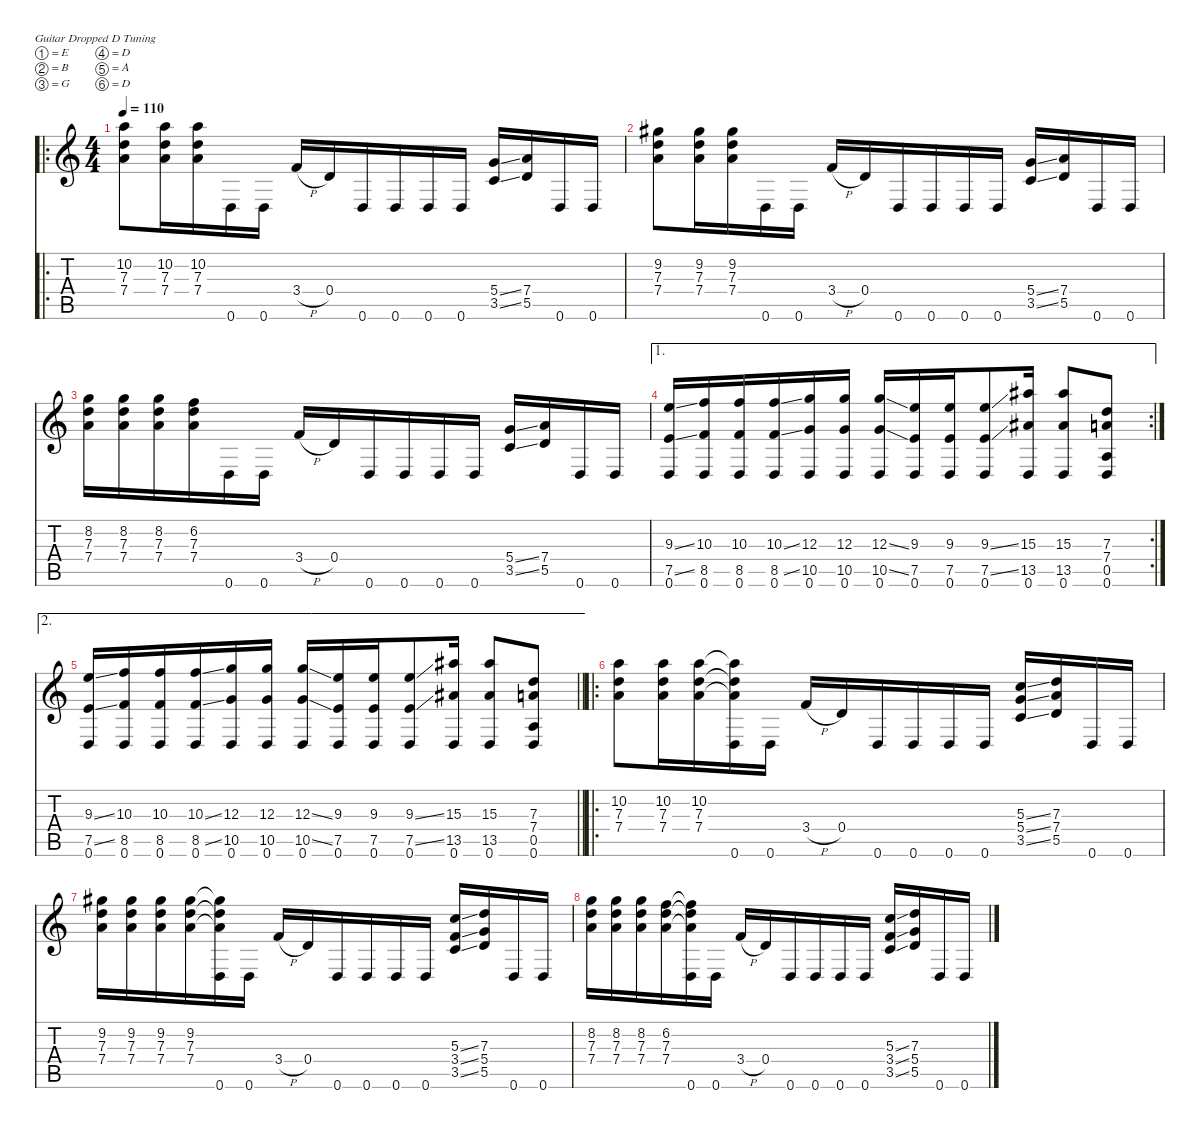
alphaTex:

\defaultSystemsLayout 4
\hideDynamics
\bracketExtendMode nobrackets
\singleTrackTrackNamePolicy hidden
\multiTrackTrackNamePolicy hidden
\firstSystemTrackNameMode fullname
\otherSystemsTrackNameOrientation horizontal
\track ("Guitar 1" "dist.guit.") {mute instrument distortionguitar}
\staff {score tabs}
\tuning (E4 B3 G3 D3 A2 D2)
\ro
\ts (4 4)
\beaming (8 3 3 3 3)
\tempo 110
\clef g2
\ks aminor
(10.2 7.3 7.4).8{dy f beam Down} (10.2 7.3 7.4).16{beam Down} (10.2 7.3 7.4).16{beam Down} 0.6.16{beam Down} 0.6.16{beam Down} 3.4{h}.16{beam Up} 0.4.16{beam Up} 0.6.16{beam Up} 0.6.16{beam Up} 0.6.16{beam Up} 0.6.16{beam Up} (5.4{ss} 3.5{ss}).16{beam Up} (7.4 5.5).16{beam Up} 0.6.16{beam Up} 0.6.16{beam Up} |
(9.2{acc #} 7.3 7.4).8{beam Down} (9.2{acc #} 7.3 7.4).16{beam Down} (9.2{acc #} 7.3 7.4).16{beam Down} 0.6.16{beam Down} 0.6.16{beam Down} 3.4{h}.16{beam Up} 0.4.16{beam Up} 0.6.16{beam Up} 0.6.16{beam Up} 0.6.16{beam Up} 0.6.16{beam Up} (5.4{ss} 3.5{ss}).16{beam Up} (7.4 5.5).16{beam Up} 0.6.16{beam Up} 0.6.16{beam Up} |
(8.2 7.3 7.4).16{beam Down} (8.2 7.3 7.4).16{beam Down} (8.2 7.3 7.4).16{beam Down} (6.2 7.3 7.4).16{beam Down} 0.6.16{beam Down} 0.6.16{beam Down} 3.4{h}.16{beam Up} 0.4.16{beam Up} 0.6.16{beam Up} 0.6.16{beam Up} 0.6.16{beam Up} 0.6.16{beam Up} (5.4{ss} 3.5{ss}).16{beam Up} (7.4 5.5).16{beam Up} 0.6.16{beam Up} 0.6.16{beam Up} |
\ae 1
\rc 2
(9.3{ss} 7.5{ss} 0.6).16{beam Up} (10.3 8.5 0.6).16{beam Up} (10.3 8.5 0.6).16{beam Up} (10.3{ss} 8.5{ss} 0.6).16{beam Up} (12.3 10.5 0.6).16{beam Up} (12.3 10.5 0.6).16{beam Up} (12.3{ss} 10.5{ss} 0.6).16{beam Up} (9.3 7.5 0.6).16{beam Up} (9.3 7.5 0.6).16{beam Up} (9.3{ss} 7.5{ss} 0.6).8{beam Up} (15.3{acc #} 13.5{acc #} 0.6).16{beam Up} (15.3{acc #} 13.5{acc #} 0.6).8{beam Up} (7.3 7.4 0.5 0.6).8{beam Up} |
\ae 2
\barLineRight lightlight
(9.3{ss} 7.5{ss} 0.6).16{beam Up} (10.3 8.5 0.6).16{beam Up} (10.3 8.5 0.6).16{beam Up} (10.3{ss} 8.5{ss} 0.6).16{beam Up} (12.3 10.5 0.6).16{beam Up} (12.3 10.5 0.6).16{beam Up} (12.3{ss} 10.5{ss} 0.6).16{beam Up} (9.3 7.5 0.6).16{beam Up} (9.3 7.5 0.6).16{beam Up} (9.3{ss} 7.5{ss} 0.6).8{beam Up} (15.3{acc #} 13.5{acc #} 0.6).16{beam Up} (15.3{acc #} 13.5{acc #} 0.6).8{beam Up} (7.3 7.4 0.5 0.6).8{beam Up} |
\ro
(10.2 7.3 7.4).8{instrument distortionguitar beam Down} (10.2 7.3 7.4).16{beam Down} (10.2 7.3 7.4).16{beam Down} (10.2{t} 7.3{t} 7.4{t} 0.6).16{beam Down} 0.6.16{beam Down} 3.4{h}.16{beam Up} 0.4.16{beam Up} 0.6.16{beam Up} 0.6.16{beam Up} 0.6.16{beam Up} 0.6.16{beam Up} (5.4{ss} 3.5{ss} 5.3{ss}).16{beam Up} (7.4 5.5 7.3).16{beam Up} 0.6.16{beam Up} 0.6.16{beam Up} |
(9.2{acc #} 7.3 7.4).16{beam Down} (9.2{acc #} 7.3 7.4).16{beam Down} (9.2{acc #} 7.3 7.4).16{beam Down} (9.2{acc #} 7.3 7.4).16{beam Down} (9.2{t acc #} 7.3{t} 7.4{t} 0.6).16{beam Down} 0.6.16{beam Down} 3.4{h}.16{beam Up} 0.4.16{beam Up} 0.6.16{beam Up} 0.6.16{beam Up} 0.6.16{beam Up} 0.6.16{beam Up} (3.4{ss} 3.5{ss} 5.3{ss}).16{beam Up} (5.4 5.5 7.3).16{beam Up} 0.6.16{beam Up} 0.6.16{beam Up} |
(8.2 7.3 7.4).16{beam Down} (8.2 7.3 7.4).16{beam Down} (8.2 7.3 7.4).16{beam Down} (6.2 7.3 7.4).16{beam Down} (6.2{t} 7.3{t} 7.4{t} 0.6).16{beam Down} 0.6.16{beam Down} 3.4{h}.16{beam Up} 0.4.16{beam Up} 0.6.16{beam Up} 0.6.16{beam Up} 0.6.16{beam Up} 0.6.16{beam Up} (3.4{ss} 3.5{ss} 5.3{ss}).16{beam Up} (5.4 5.5 7.3).16{beam Up} 0.6.16{beam Up} 0.6.16{beam Up}
